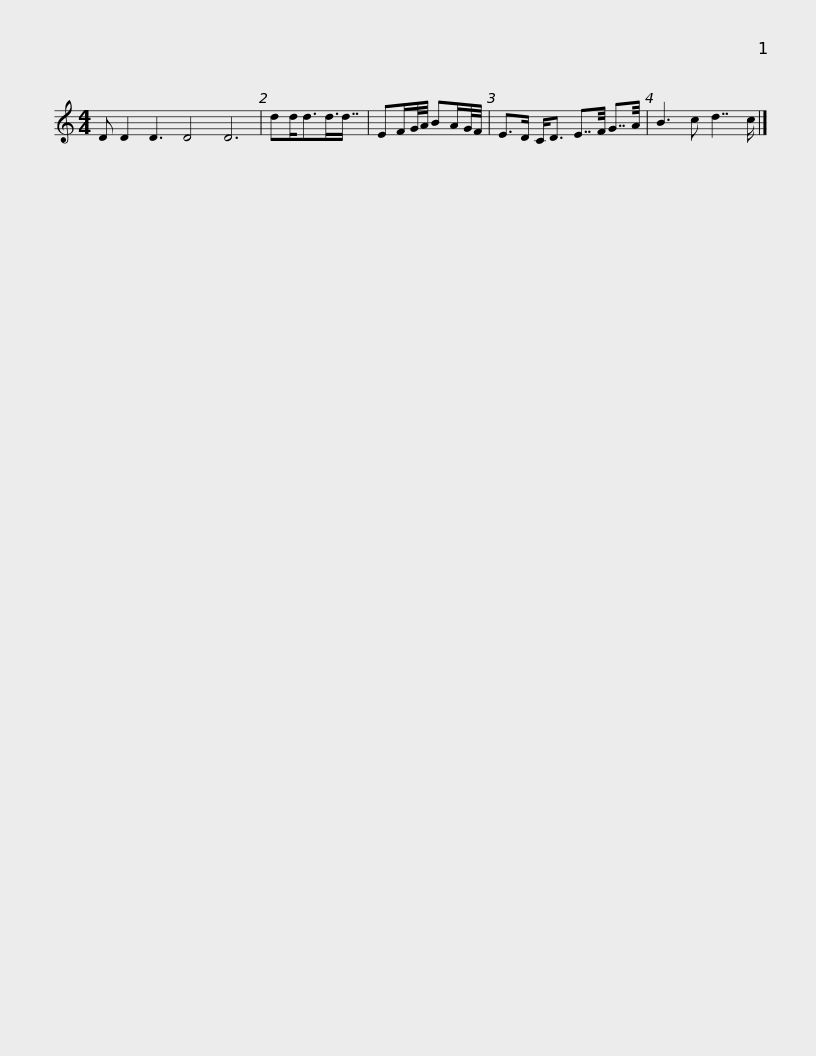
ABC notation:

X:1
L:1/8
M:4/4
I:linebreak $
K:C
V:1 treble
V:1
 D D2 D3 D4 D6 | dd<dd3/4d7/8 | EF/G/4A/4 BA/G/4F/4 | E>D C<D E7/4F/4 G7/4A/4 | B3 c d7/2 c/ |] %5
